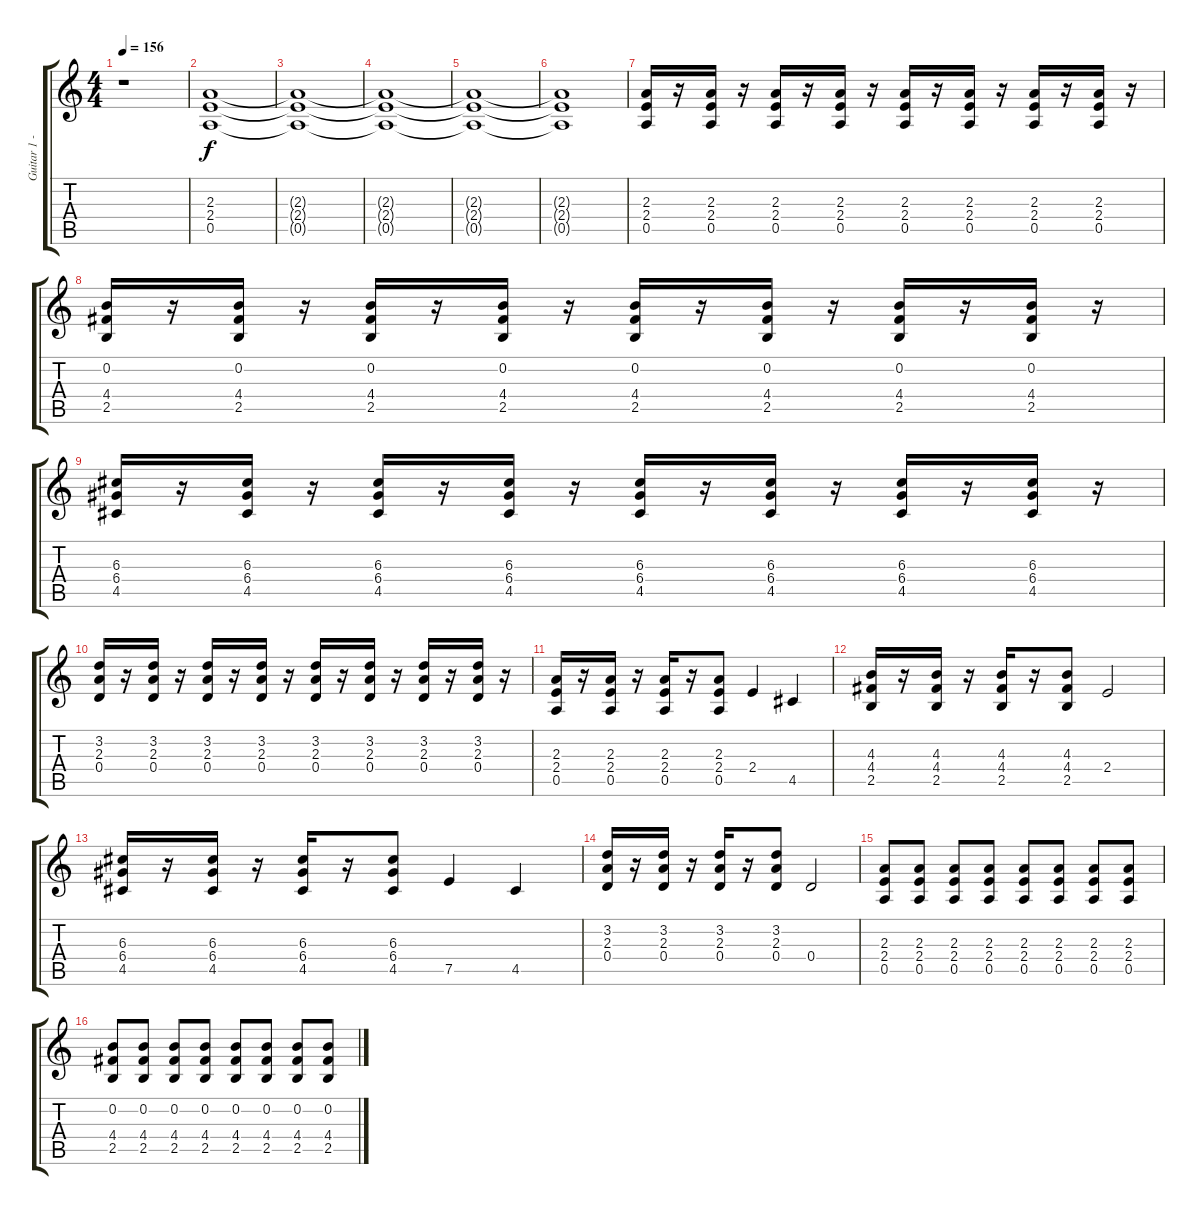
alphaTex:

\track ("Guitar 1 - Tom" "Guitar 1 -") {instrument distortionguitar}
\staff {score tabs}
\tuning (E4 B3 G3 D3 A2 E2) {hide}
\ts (4 4)
\tempo 156
\clef g2
\ks c
r.1{dy f instrument distortionguitar} |
(2.3 2.4 0.5).1 |
(2.3{t} 2.4{t} 0.5{t}).1 |
(2.3{t} 2.4{t} 0.5{t}).1 |
(2.3{t} 2.4{t} 0.5{t}).1 |
(2.3{t} 2.4{t} 0.5{t}).1 |
(2.3 2.4 0.5).16 r.16 (2.3 2.4 0.5).16 r.16 (2.3 2.4 0.5).16 r.16 (2.3 2.4 0.5).16 r.16 (2.3 2.4 0.5).16 r.16 (2.3 2.4 0.5).16 r.16 (2.3 2.4 0.5).16 r.16 (2.3 2.4 0.5).16 r.16 |
(0.2 4.4 2.5).16 r.16 (0.2 4.4 2.5).16 r.16 (0.2 4.4 2.5).16 r.16 (0.2 4.4 2.5).16 r.16 (0.2 4.4 2.5).16 r.16 (0.2 4.4 2.5).16 r.16 (0.2 4.4 2.5).16 r.16 (0.2 4.4 2.5).16 r.16 |
(6.3 6.4 4.5).16 r.16 (6.3 6.4 4.5).16 r.16 (6.3 6.4 4.5).16 r.16 (6.3 6.4 4.5).16 r.16 (6.3 6.4 4.5).16 r.16 (6.3 6.4 4.5).16 r.16 (6.3 6.4 4.5).16 r.16 (6.3 6.4 4.5).16 r.16 |
(3.2 2.3 0.4).16 r.16 (3.2 2.3 0.4).16 r.16 (3.2 2.3 0.4).16 r.16 (3.2 2.3 0.4).16 r.16 (3.2 2.3 0.4).16 r.16 (3.2 2.3 0.4).16 r.16 (3.2 2.3 0.4).16 r.16 (3.2 2.3 0.4).16 r.16 |
(2.3 2.4 0.5).16 r.16 (2.3 2.4 0.5).16 r.16 (2.3 2.4 0.5).16 r.16 (2.3 2.4 0.5).8 2.4.4 4.5.4 |
(4.3 4.4 2.5).16 r.16 (4.3 4.4 2.5).16 r.16 (4.3 4.4 2.5).16 r.16 (4.3 4.4 2.5).8 2.4.2 |
(6.3 6.4 4.5).16 r.16 (6.3 6.4 4.5).16 r.16 (6.3 6.4 4.5).16 r.16 (6.3 6.4 4.5).8 7.5.4 4.5.4 |
(3.2 2.3 0.4).16 r.16 (3.2 2.3 0.4).16 r.16 (3.2 2.3 0.4).16 r.16 (3.2 2.3 0.4).8 0.4.2 |
(2.3 2.4 0.5).8 (2.3 2.4 0.5).8 (2.3 2.4 0.5).8 (2.3 2.4 0.5).8 (2.3 2.4 0.5).8 (2.3 2.4 0.5).8 (2.3 2.4 0.5).8 (2.3 2.4 0.5).8 |
(0.2 4.4 2.5).8 (0.2 4.4 2.5).8 (0.2 4.4 2.5).8 (0.2 4.4 2.5).8 (0.2 4.4 2.5).8 (0.2 4.4 2.5).8 (0.2 4.4 2.5).8 (0.2 4.4 2.5).8
